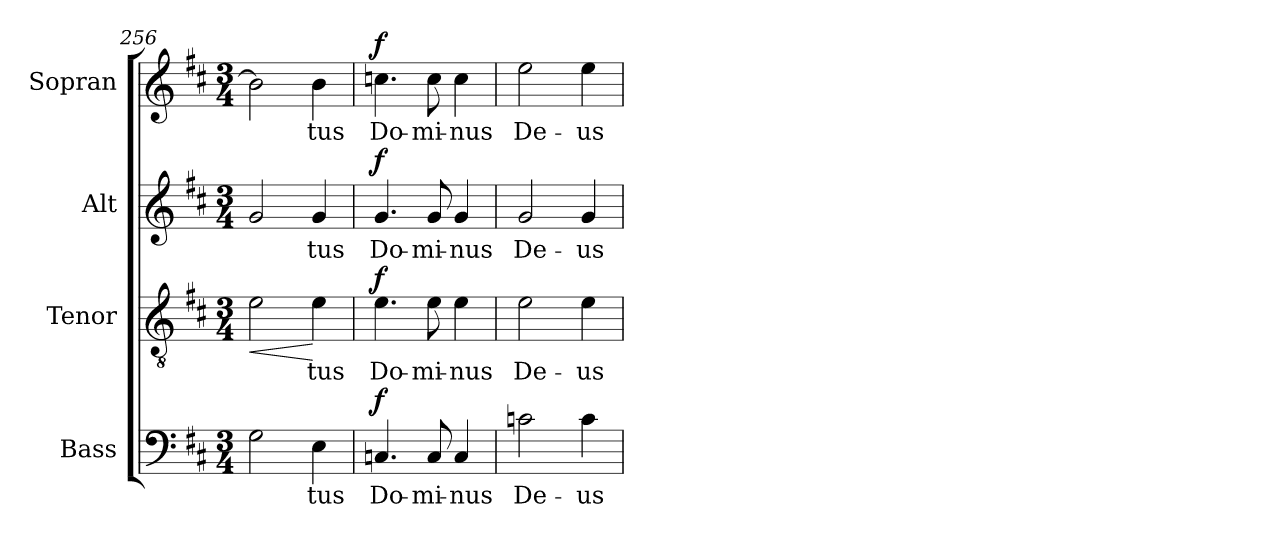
**kern	**text	**dynam	**kern	**text	**dynam	**kern	**text	**dynam	**kern	**text	**dynam
*part4	*part4	*part4	*part3	*part3	*part3	*part2	*part2	*part2	*part1	*part1	*part1
*staff4	*staff4	*staff4	*staff3	*staff3	*staff3	*staff2	*staff2	*staff2	*staff1	*staff1	*staff1
*I"Bass	*	*	*I"Tenor	*	*	*I"Alt	*	*	*I"Sopran	*	*
*I'B.	*	*	*I'T.	*	*	*I'A.	*	*	*I'S.	*	*
*clefF4	*	*	*clefGv2	*	*	*clefG2	*	*	*clefG2	*	*
*k[f#c#]	*	*	*k[f#c#]	*	*	*k[f#c#]	*	*	*k[f#c#]	*	*
*D:	*	*	*D:	*	*	*D:	*	*	*D:	*	*
*M3/4	*	*	*M3/4	*	*	*M3/4	*	*	*M3/4	*	*
=256	=256	=256	=256	=256	=256	=256	=256	=256	=256	=256	=256
!	!	!	!	!	!LO:HP:b	!	!	!	!	!	!
2G\	.	.	2e\	.	<	2g/	.	.	2b\]	.	.
!	!LO:LY:b	!	!	!LO:LY:b	!	!	!LO:LY:b	!	!	!LO:LY:b	!
4E\	-tus	.	4e\	-tus	[	4g/	-tus	.	4b\	-tus	.
=257	=257	=257	=257	=257	=257	=257	=257	=257	=257	=257	=257
!	!LO:LY:b	!LO:DY:a	!	!LO:LY:b	!LO:DY:a	!	!LO:LY:b	!LO:DY:a	!	!LO:LY:b	!LO:DY:a
4.Cn/	Do-	f	4.e\	Do-	f	4.g/	Do-	f	4.ccn\	Do-	f
!	!LO:LY:b	!	!	!LO:LY:b	!	!	!LO:LY:b	!	!	!LO:LY:b	!
8C/	-mi-	.	8e\	-mi-	.	8g/	-mi-	.	8cc\	-mi-	.
!	!LO:LY:b	!	!	!LO:LY:b	!	!	!LO:LY:b	!	!	!LO:LY:b	!
4C/	-nus	.	4e\	-nus	.	4g/	-nus	.	4cc\	-nus	.
=258	=258	=258	=258	=258	=258	=258	=258	=258	=258	=258	=258
!	!LO:LY:b	!	!	!LO:LY:b	!	!	!LO:LY:b	!	!	!LO:LY:b	!
2cn\	De-	.	2e\	De-	.	2g/	De-	.	2ee\	De-	.
!	!LO:LY:b	!	!	!LO:LY:b	!	!	!LO:LY:b	!	!	!LO:LY:b	!
4c\	-us	.	4e\	-us	.	4g/	-us	.	4ee\	-us	.
=	=	=	=	=	=	=	=	=	=	=	=
*-	*-	*-	*-	*-	*-	*-	*-	*-	*-	*-	*-
